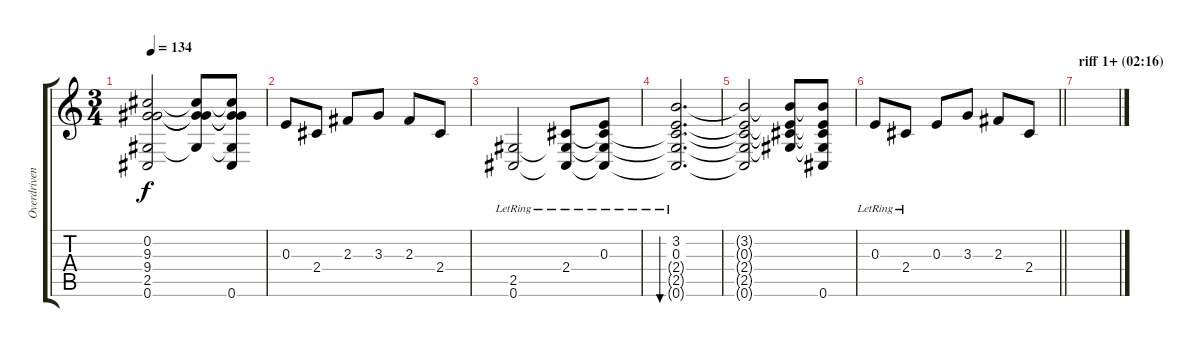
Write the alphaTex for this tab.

\track ("Overdriven guitar" "Overdriven") {instrument overdrivenguitar}
\staff {score tabs}
\tuning (Db4 Ab3 E3 B2 Gb2 Db2) {hide}
\ts (3 4)
\tempo 134
\clef g2
\ks c
(0.2{t} 9.3{t} 9.4{t} 2.5{t} 0.6{t}).2{dy f} (0.2{t} 9.3{t} 9.4{t} 2.5{t}).8 (0.2{t} 9.3{t} 9.4{t} 2.5{t} 0.6).8 |
0.3.8 2.4.8 2.3.8 3.3.8 2.3.8 2.4.8 |
(2.5{lr} 0.6{lr}).2 (2.4{lr} 2.5{t} 0.6{t}).8 (0.3{lr} 2.4{t} 2.5{t} 0.6{t}).8 |
(3.2{lr} 0.3{lr} 2.4{t} 2.5{t} 0.6{t}).2{d bu 480} |
(3.2{t} 0.3{t} 2.4{t} 2.5{t} 0.6{t}).2 (3.2{t} 0.3{t} 2.4{t} 2.5{t}).8 (3.2{t} 0.3{t} 2.4{t} 2.5{t} 0.6).8 |
\barLineRight lightlight
0.3{lr}.8 2.4{lr}.8 0.3.8 3.3.8 2.3.8 2.4.8 |
\section ("" "riff 1+ (02:16)")
